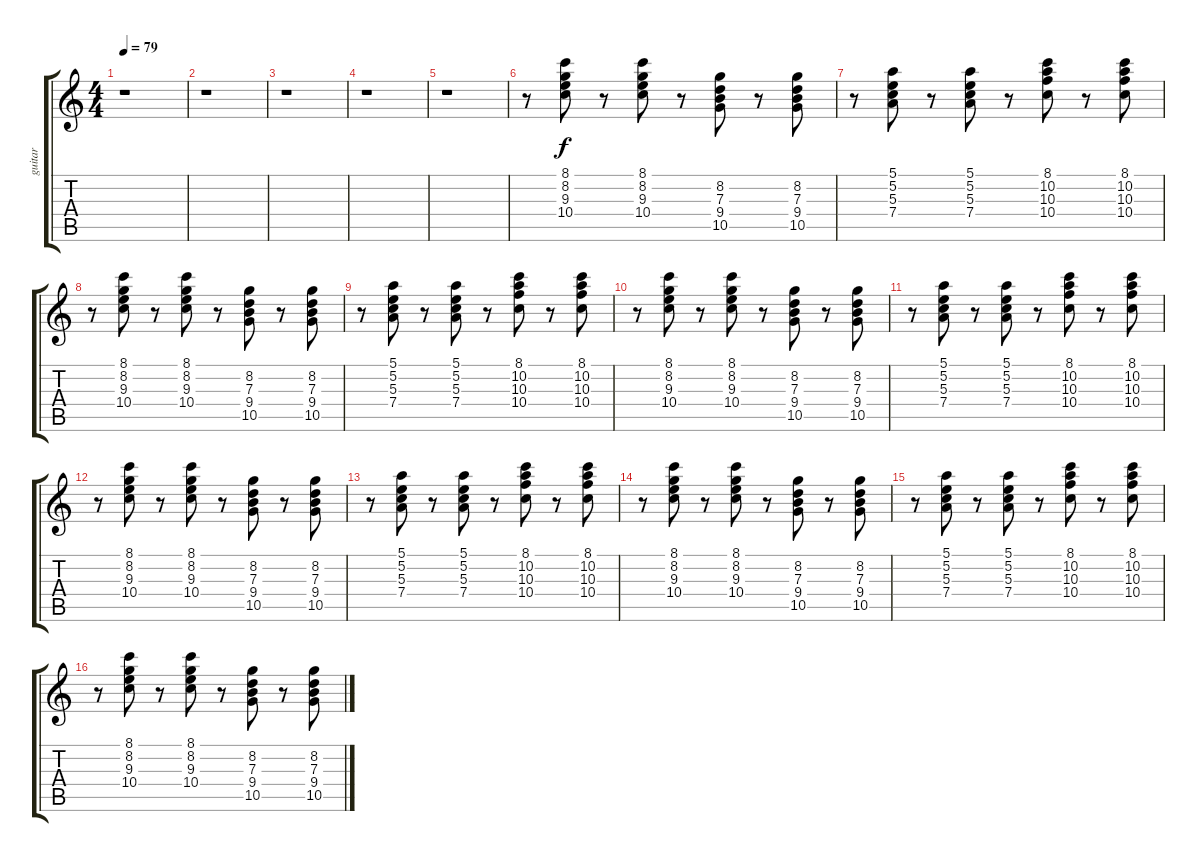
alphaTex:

\track ("guitar" "guitar") {instrument electricguitarclean}
\staff {score tabs}
\tuning (E4 B3 G3 D3 A2 E2) {hide}
\ts (4 4)
\tempo 79
\clef g2
\ks c
r.1{dy f instrument electricguitarclean} |
r.1 |
r.1 |
r.1 |
r.1 |
r.8 (8.1 8.2 9.3 10.4).8 r.8 (8.1 8.2 9.3 10.4).8 r.8 (8.2 7.3 9.4 10.5).8 r.8 (8.2 7.3 9.4 10.5).8 |
r.8 (5.1 5.2 5.3 7.4).8 r.8 (5.1 5.2 5.3 7.4).8 r.8 (8.1 10.2 10.3 10.4).8 r.8 (8.1 10.2 10.3 10.4).8 |
r.8 (8.1 8.2 9.3 10.4).8 r.8 (8.1 8.2 9.3 10.4).8 r.8 (8.2 7.3 9.4 10.5).8 r.8 (8.2 7.3 9.4 10.5).8 |
r.8 (5.1 5.2 5.3 7.4).8 r.8 (5.1 5.2 5.3 7.4).8 r.8 (8.1 10.2 10.3 10.4).8 r.8 (8.1 10.2 10.3 10.4).8 |
r.8 (8.1 8.2 9.3 10.4).8 r.8 (8.1 8.2 9.3 10.4).8 r.8 (8.2 7.3 9.4 10.5).8 r.8 (8.2 7.3 9.4 10.5).8 |
r.8 (5.1 5.2 5.3 7.4).8 r.8 (5.1 5.2 5.3 7.4).8 r.8 (8.1 10.2 10.3 10.4).8 r.8 (8.1 10.2 10.3 10.4).8 |
r.8 (8.1 8.2 9.3 10.4).8 r.8 (8.1 8.2 9.3 10.4).8 r.8 (8.2 7.3 9.4 10.5).8 r.8 (8.2 7.3 9.4 10.5).8 |
r.8 (5.1 5.2 5.3 7.4).8 r.8 (5.1 5.2 5.3 7.4).8 r.8 (8.1 10.2 10.3 10.4).8 r.8 (8.1 10.2 10.3 10.4).8 |
r.8 (8.1 8.2 9.3 10.4).8 r.8 (8.1 8.2 9.3 10.4).8 r.8 (8.2 7.3 9.4 10.5).8 r.8 (8.2 7.3 9.4 10.5).8 |
r.8 (5.1 5.2 5.3 7.4).8 r.8 (5.1 5.2 5.3 7.4).8 r.8 (8.1 10.2 10.3 10.4).8 r.8 (8.1 10.2 10.3 10.4).8 |
r.8 (8.1 8.2 9.3 10.4).8 r.8 (8.1 8.2 9.3 10.4).8 r.8 (8.2 7.3 9.4 10.5).8 r.8 (8.2 7.3 9.4 10.5).8
